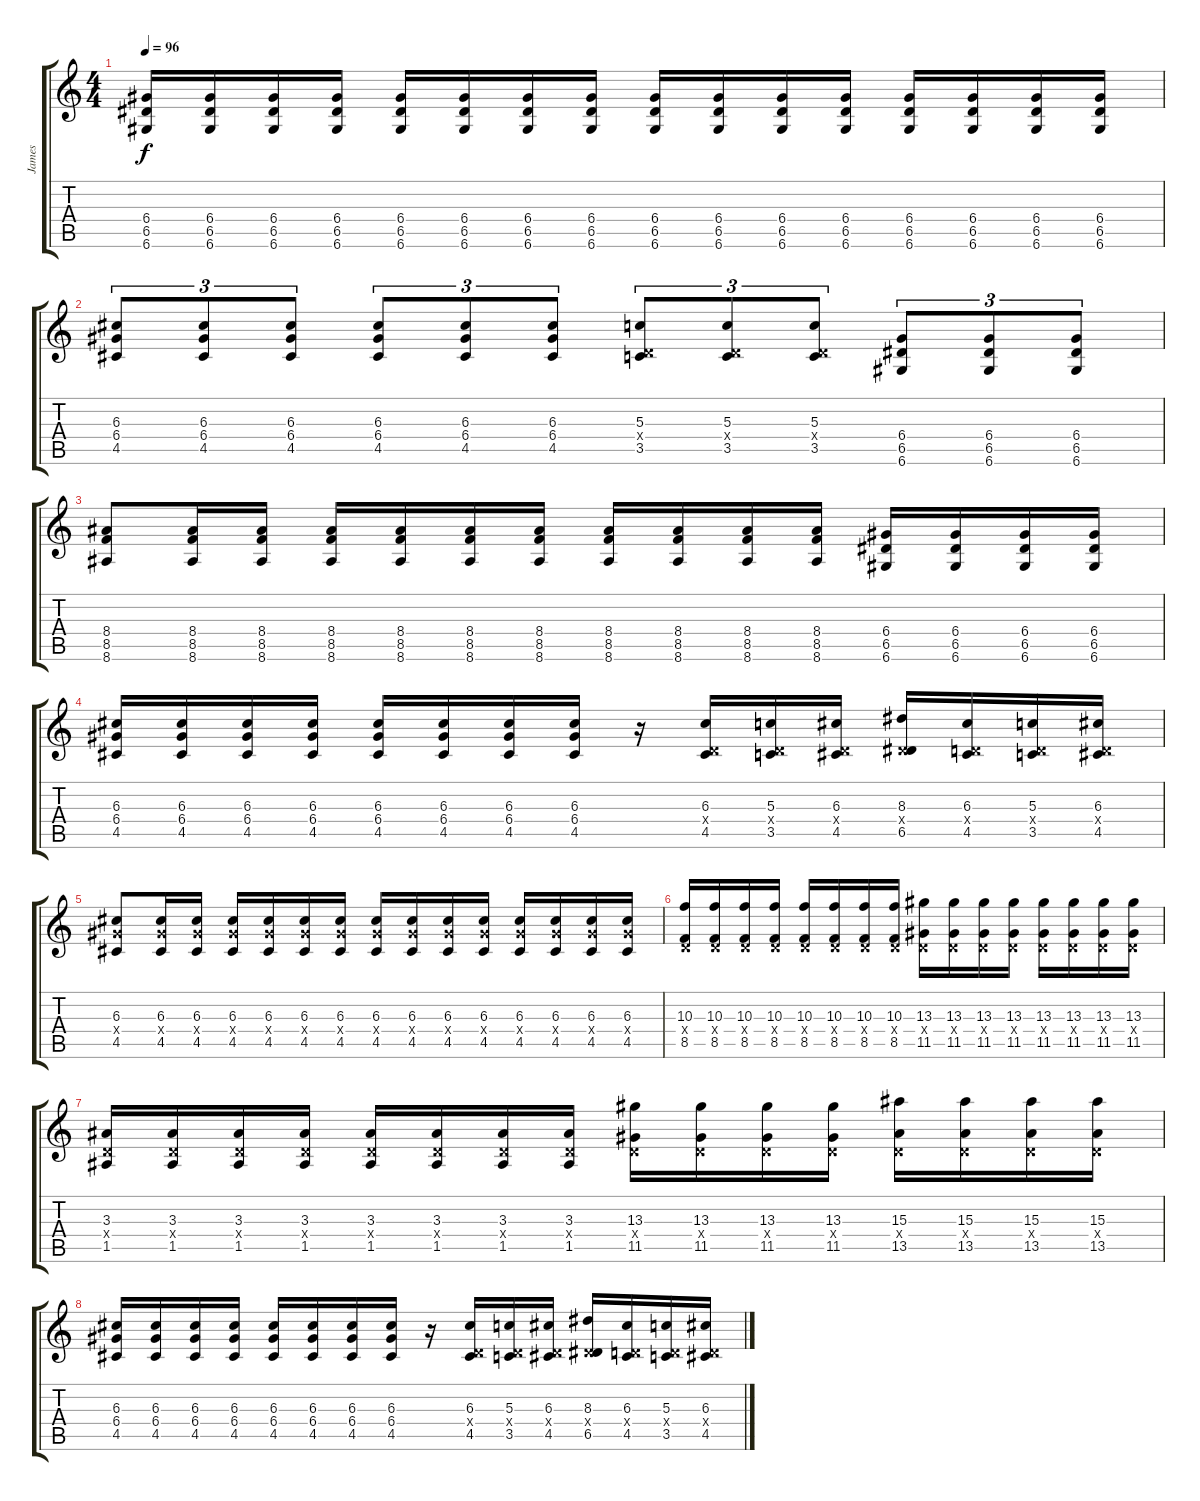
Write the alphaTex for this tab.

\track ("James" "James") {instrument overdrivenguitar}
\staff {score tabs}
\tuning (E4 B3 G3 D3 A2 D2) {hide}
\ts (4 4)
\tempo 96
\clef g2
\ks c
(6.4 6.5 6.6).16{dy f} (6.4 6.5 6.6).16 (6.4 6.5 6.6).16 (6.4 6.5 6.6).16 (6.4 6.5 6.6).16 (6.4 6.5 6.6).16 (6.4 6.5 6.6).16 (6.4 6.5 6.6).16 (6.4 6.5 6.6).16 (6.4 6.5 6.6).16 (6.4 6.5 6.6).16 (6.4 6.5 6.6).16 (6.4 6.5 6.6).16 (6.4 6.5 6.6).16 (6.4 6.5 6.6).16 (6.4 6.5 6.6).16 |
(6.3 6.4 4.5).8{tu (3 2)} (6.3 6.4 4.5).8{tu (3 2)} (6.3 6.4 4.5).8{tu (3 2)} (6.3 6.4 4.5).8{tu (3 2)} (6.3 6.4 4.5).8{tu (3 2)} (6.3 6.4 4.5).8{tu (3 2)} (5.3 0.4{x} 3.5).8{tu (3 2)} (5.3 0.4{x} 3.5).8{tu (3 2)} (5.3 0.4{x} 3.5).8{tu (3 2)} (6.4 6.5 6.6).8{tu (3 2)} (6.4 6.5 6.6).8{tu (3 2)} (6.4 6.5 6.6).8{tu (3 2)} |
(8.4 8.5 8.6).8 (8.4 8.5 8.6).16 (8.4 8.5 8.6).16 (8.4 8.5 8.6).16 (8.4 8.5 8.6).16 (8.4 8.5 8.6).16 (8.4 8.5 8.6).16 (8.4 8.5 8.6).16 (8.4 8.5 8.6).16 (8.4 8.5 8.6).16 (8.4 8.5 8.6).16 (6.4 6.5 6.6).16 (6.4 6.5 6.6).16 (6.4 6.5 6.6).16 (6.4 6.5 6.6).16 |
(6.3 6.4 4.5).16 (6.3 6.4 4.5).16 (6.3 6.4 4.5).16 (6.3 6.4 4.5).16 (6.3 6.4 4.5).16 (6.3 6.4 4.5).16 (6.3 6.4 4.5).16 (6.3 6.4 4.5).16 r.16 (6.3 0.4{x} 4.5).16 (5.3 0.4{x} 3.5).16 (6.3 0.4{x} 4.5).16 (8.3 0.4{x} 6.5).16 (6.3 0.4{x} 4.5).16 (5.3 0.4{x} 3.5).16 (6.3 0.4{x} 4.5).16 |
(6.3 6.4{x} 4.5).8 (6.3 6.4{x} 4.5).16 (6.3 6.4{x} 4.5).16 (6.3 6.4{x} 4.5).16 (6.3 6.4{x} 4.5).16 (6.3 6.4{x} 4.5).16 (6.3 6.4{x} 4.5).16 (6.3 6.4{x} 4.5).16 (6.3 6.4{x} 4.5).16 (6.3 6.4{x} 4.5).16 (6.3 6.4{x} 4.5).16 (6.3 6.4{x} 4.5).16 (6.3 6.4{x} 4.5).16 (6.3 6.4{x} 4.5).16 (6.3 6.4{x} 4.5).16 |
(10.3 0.4{x} 8.5).16 (10.3 0.4{x} 8.5).16 (10.3 0.4{x} 8.5).16 (10.3 0.4{x} 8.5).16 (10.3 0.4{x} 8.5).16 (10.3 0.4{x} 8.5).16 (10.3 0.4{x} 8.5).16 (10.3 0.4{x} 8.5).16 (13.3 0.4{x} 11.5).16 (13.3 0.4{x} 11.5).16 (13.3 0.4{x} 11.5).16 (13.3 0.4{x} 11.5).16 (13.3 0.4{x} 11.5).16 (13.3 0.4{x} 11.5).16 (13.3 0.4{x} 11.5).16 (13.3 0.4{x} 11.5).16 |
(3.3 0.4{x} 1.5).16 (3.3 0.4{x} 1.5).16 (3.3 0.4{x} 1.5).16 (3.3 0.4{x} 1.5).16 (3.3 0.4{x} 1.5).16 (3.3 0.4{x} 1.5).16 (3.3 0.4{x} 1.5).16 (3.3 0.4{x} 1.5).16 (13.3 0.4{x} 11.5).16 (13.3 0.4{x} 11.5).16 (13.3 0.4{x} 11.5).16 (13.3 0.4{x} 11.5).16 (15.3 0.4{x} 13.5).16 (15.3 0.4{x} 13.5).16 (15.3 0.4{x} 13.5).16 (15.3 0.4{x} 13.5).16 |
(6.3 6.4 4.5).16 (6.3 6.4 4.5).16 (6.3 6.4 4.5).16 (6.3 6.4 4.5).16 (6.3 6.4 4.5).16 (6.3 6.4 4.5).16 (6.3 6.4 4.5).16 (6.3 6.4 4.5).16 r.16 (6.3 0.4{x} 4.5).16 (5.3 0.4{x} 3.5).16 (6.3 0.4{x} 4.5).16 (8.3 0.4{x} 6.5).16 (6.3 0.4{x} 4.5).16 (5.3 0.4{x} 3.5).16 (6.3 0.4{x} 4.5).16
